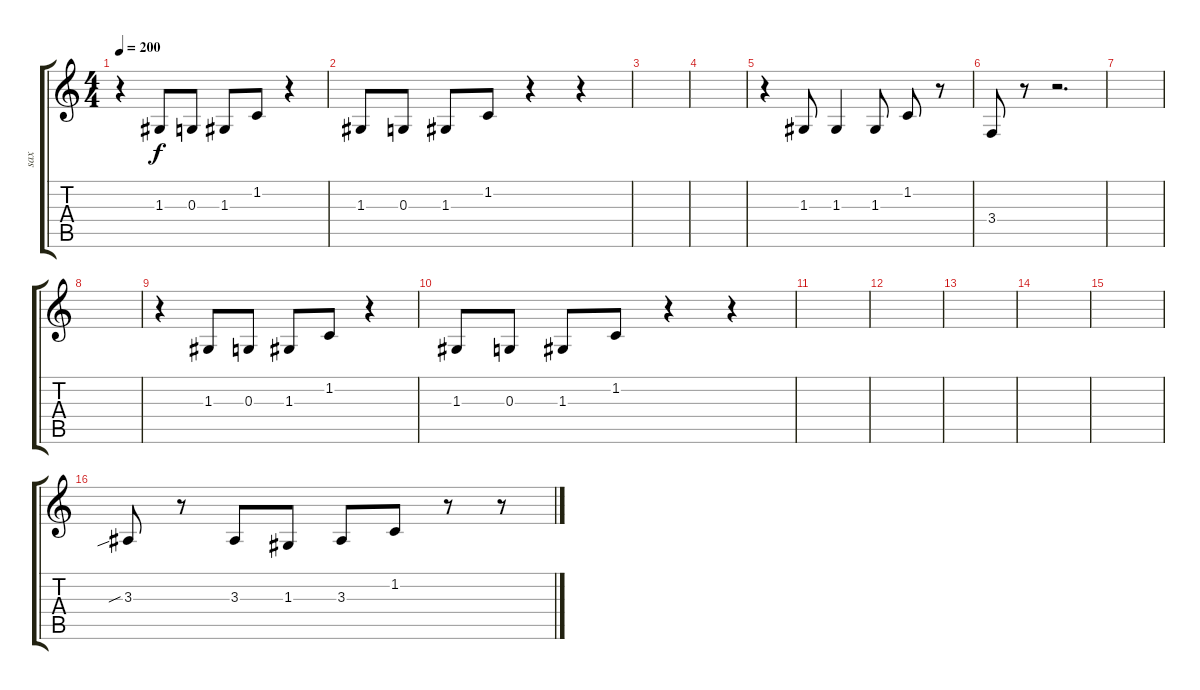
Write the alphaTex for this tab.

\track ("sax" "sax") {instrument tenorsax}
\staff {score tabs}
\tuning (E4 B3 G3 D3 A2 E2) {hide}
\ts (4 4)
\tempo 200
\clef g2
\ks c
r.4{dy f} 1.3.8 0.3.8 1.3.8 1.2.8 r.4 |
1.3.8 0.3.8 1.3.8 1.2.8 r.4 r.4 |
|
|
r.4 1.3.8 1.3.4 1.3.8 1.2.8 r.8 |
3.4.8 r.8 r.2{d} |
|
|
r.4 1.3.8 0.3.8 1.3.8 1.2.8 r.4 |
1.3.8 0.3.8 1.3.8 1.2.8 r.4 r.4 |
|
|
|
|
|
3.3{sib}.8 r.8 3.3.8 1.3.8 3.3.8 1.2.8 r.8 r.8
